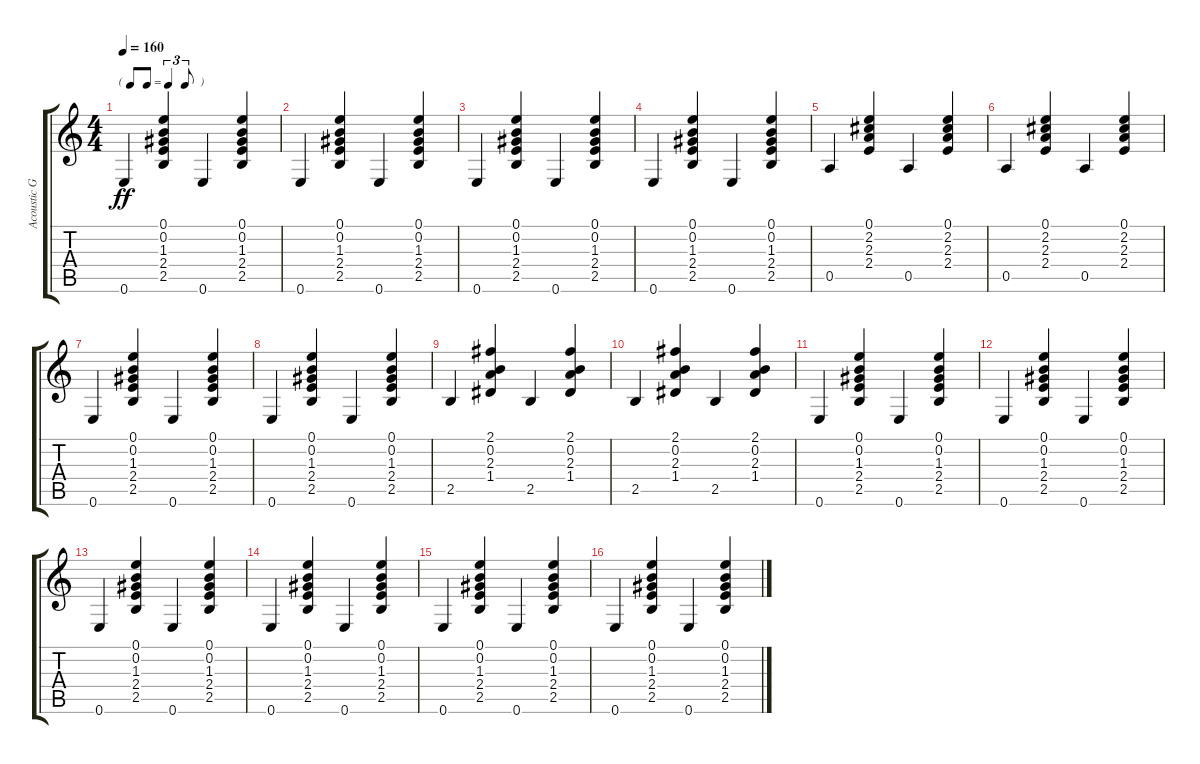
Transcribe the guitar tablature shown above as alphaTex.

\track ("Acoustic Guitar" "Acoustic G") {instrument acousticguitarsteel}
\staff {score tabs}
\tuning (E4 B3 G3 D3 A2 E2) {hide}
\ts (4 4)
\tf triplet8th
\tempo 160
\clef g2
\ks c
0.6.4{dy ff} (0.1 0.2 1.3 2.4 2.5).4 0.6.4 (0.1 0.2 1.3 2.4 2.5).4 |
0.6.4 (0.1 0.2 1.3 2.4 2.5).4 0.6.4 (0.1 0.2 1.3 2.4 2.5).4 |
0.6.4 (0.1 0.2 1.3 2.4 2.5).4 0.6.4 (0.1 0.2 1.3 2.4 2.5).4 |
0.6.4 (0.1 0.2 1.3 2.4 2.5).4 0.6.4 (0.1 0.2 1.3 2.4 2.5).4 |
0.5.4 (0.1 2.2 2.3 2.4).4 0.5.4 (0.1 2.2 2.3 2.4).4 |
0.5.4 (0.1 2.2 2.3 2.4).4 0.5.4 (0.1 2.2 2.3 2.4).4 |
0.6.4 (0.1 0.2 1.3 2.4 2.5).4 0.6.4 (0.1 0.2 1.3 2.4 2.5).4 |
0.6.4 (0.1 0.2 1.3 2.4 2.5).4 0.6.4 (0.1 0.2 1.3 2.4 2.5).4 |
2.5.4 (2.1 0.2 2.3 1.4).4 2.5.4 (2.1 0.2 2.3 1.4).4 |
2.5.4 (2.1 0.2 2.3 1.4).4 2.5.4 (2.1 0.2 2.3 1.4).4 |
0.6.4 (0.1 0.2 1.3 2.4 2.5).4 0.6.4 (0.1 0.2 1.3 2.4 2.5).4 |
0.6.4 (0.1 0.2 1.3 2.4 2.5).4 0.6.4 (0.1 0.2 1.3 2.4 2.5).4 |
0.6.4 (0.1 0.2 1.3 2.4 2.5).4 0.6.4 (0.1 0.2 1.3 2.4 2.5).4 |
0.6.4 (0.1 0.2 1.3 2.4 2.5).4 0.6.4 (0.1 0.2 1.3 2.4 2.5).4 |
0.6.4 (0.1 0.2 1.3 2.4 2.5).4 0.6.4 (0.1 0.2 1.3 2.4 2.5).4 |
0.6.4 (0.1 0.2 1.3 2.4 2.5).4 0.6.4 (0.1 0.2 1.3 2.4 2.5).4
